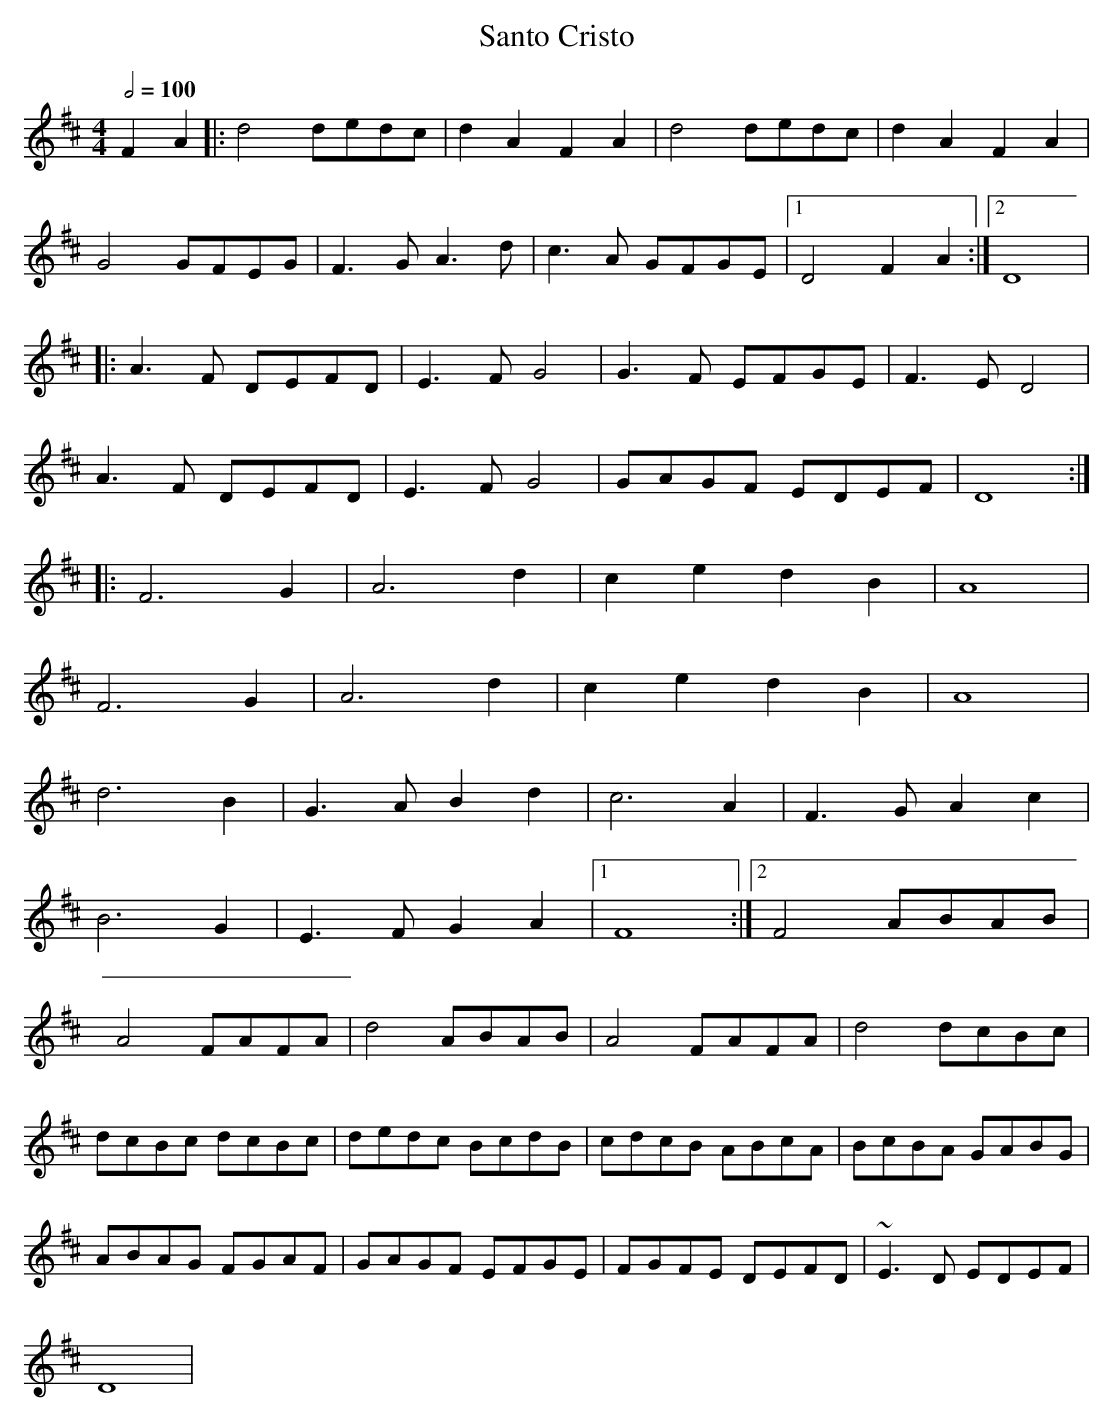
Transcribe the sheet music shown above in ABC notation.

X:1
T:Santo Cristo
M:4/4
L:1/4
Q:2/4=100
K:D
FA|:d2 d/2e/2d/2c/2|dA  FA|d2 d/2e/2d/2c/2|dA  FA|!
G2 G/2F/2E/2G/2|F>G A>d|c>A G/2F/2G/2E/2|1D2 FA:|2D4|!
|:A>F D/2E/2F/2D/2|E>F G2|G>F E/2F/2G/2E/2|F>E D2|!
A>F D/2E/2F/2D/2|E>F G2|G/2A/2G/2F/2 E/2D/2E/2F/2|D4:|!
|:F3 G|A3 d|ce dB|A4|!
F3 G|A3 d|ce dB|A4|!
d3 B|G>A Bd|c3 A|F>G Ac|!
B3 G|E>F GA|1F4:|2F2 A/2B/2A/2B/2|!
A2 F/2A/2F/2A/2|d2A/2B/2A/2B/2|A2 F/2A/2F/2A/2|d2 d/2c/2B/2c/2|!
d/2c/2B/2c/2 d/2c/2B/2c/2|d/2e/2d/2c/2 B/2c/2d/2B/2|c/2d/2c/2B/2
A/2B/2c/2A/2|B/2c/2B/2A/2 G/2A/2B/2G/2|!
A/2B/2A/2G/2 F/2G/2A/2F/2|G/2A/2G/2F/2 E/2F/2G/2E/2|F/2G/2F/2E/2
D/2E/2F/2D/2|~E>D E/2D/2E/2F/2|!
D4|
